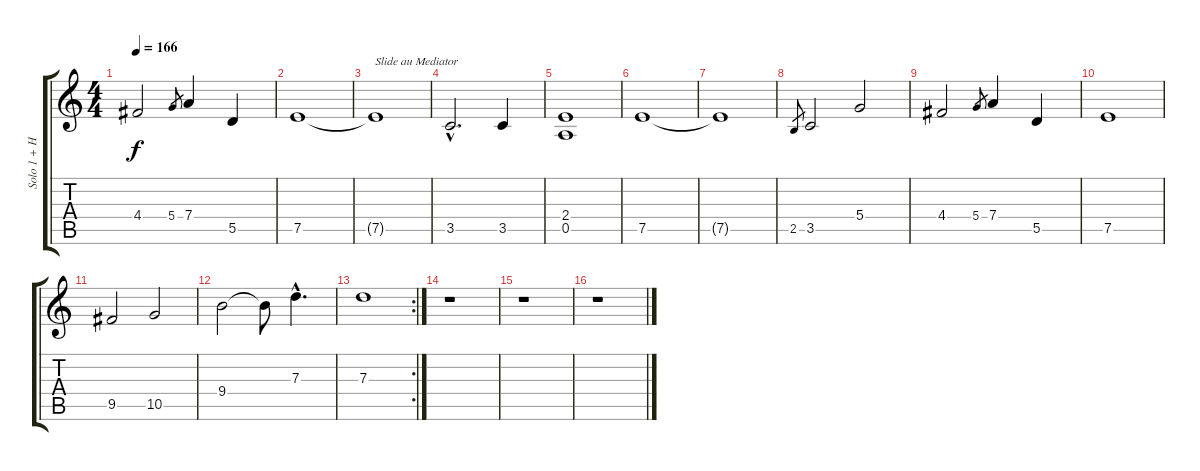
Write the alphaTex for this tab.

\track ("Solo 1 + Harmonisé" "Solo 1 + H") {instrument distortionguitar}
\staff {score tabs}
\tuning (E4 B3 G3 D3 A2 E2) {hide}
\ts (4 4)
\tempo 166
\clef g2
\ks c
4.4.2{dy f} 5.4.8{gr} 7.4.4 5.5.4 |
7.5.1 |
7.5{t}.1{txt "Slide au Mediator"} |
3.5{hac}.2{d} 3.5.4 |
(2.4 0.5).1 |
7.5.1 |
7.5{t}.1 |
2.5.8{gr} 3.5.2 5.4.2 |
4.4.2 5.4.8{gr} 7.4.4 5.5.4 |
7.5.1 |
9.5.2 10.5.2 |
9.4.2 9.4{t}.8 7.3{hac}.4{d} |
\rc 2
7.3.1 |
r.1 |
r.1 |
r.1
